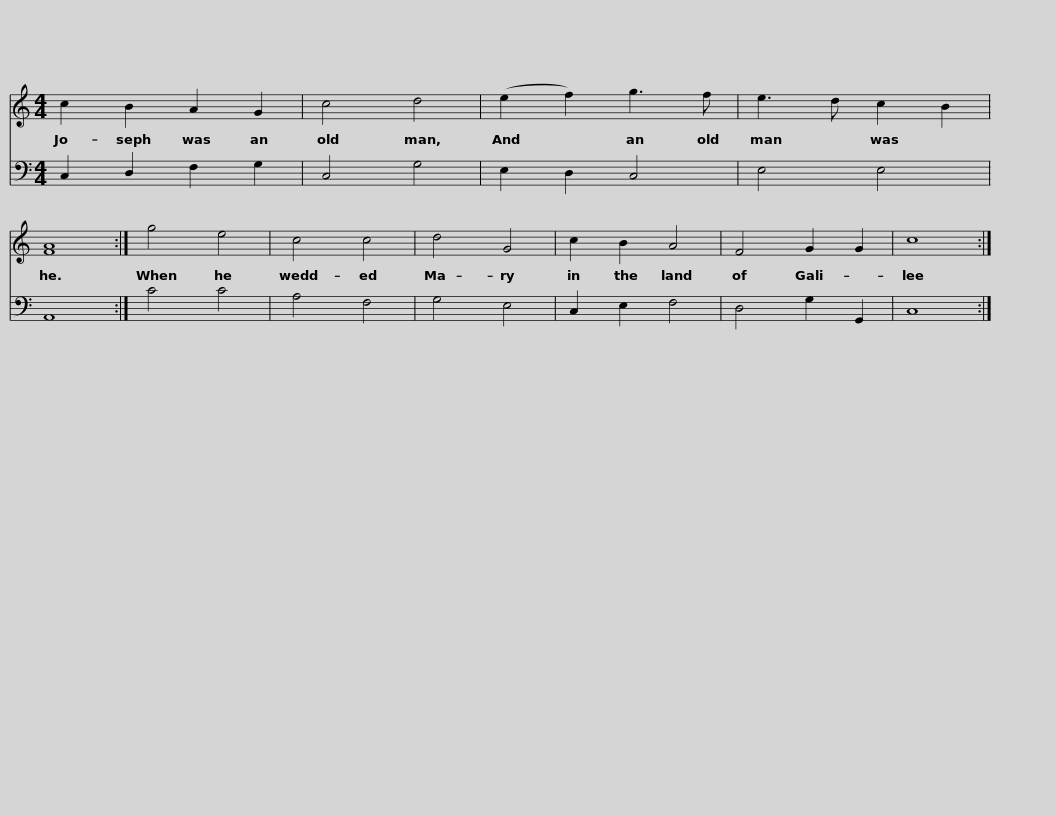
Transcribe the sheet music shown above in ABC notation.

X:1
%%score 1 2
L:1/8
M:4/4
I:linebreak $
K:C
V:1 treble
V:2 bass
V:1
 c2 B2 A2 G2 | c4 d4 | (e2 f2) g3 f | e3 d c2 B2 | [FA]8 :| %5
 g4 e4 | c4 c4 | d4 G4 |$ c2 B2 A4 | F4 G2 G2 | %10
 c8 :| %11
V:2
 C,2 D,2 F,2 G,2 | C,4 G,4 | E,2 D,2 C,4 | E,4 E,4 | A,,8 :| %5
 C4 C4 | A,4 F,4 | G,4 E,4 |$ C,2 E,2 F,4 | D,4 G,2 G,,2 | %10
 C,8 :| %11
